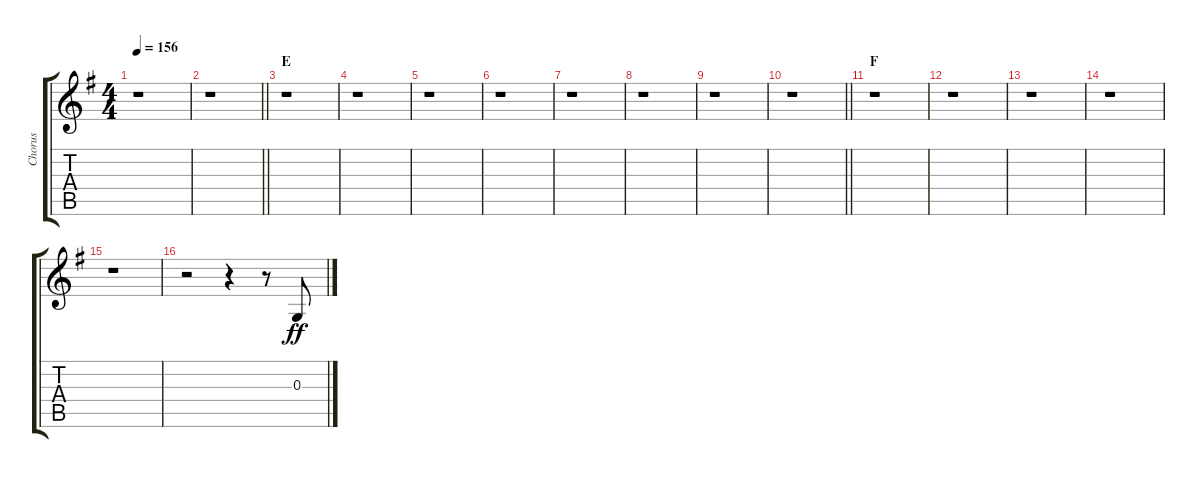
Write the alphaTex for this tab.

\track ("Chorus" "Chorus") {instrument voiceoohs}
\staff {score tabs}
\tuning (E4 B3 G3 D3 A2 E2) {hide}
\ts (4 4)
\tempo 156
\clef g2
\ks g
r.1{dy ff} |
\barLineRight lightlight
r.1 |
\section ("" "E")
r.1 |
r.1 |
r.1 |
r.1 |
r.1 |
r.1 |
r.1 |
\barLineRight lightlight
r.1 |
\section ("" "F")
r.1 |
r.1 |
r.1 |
r.1 |
r.1 |
r.2 r.4 r.8 0.3.8
